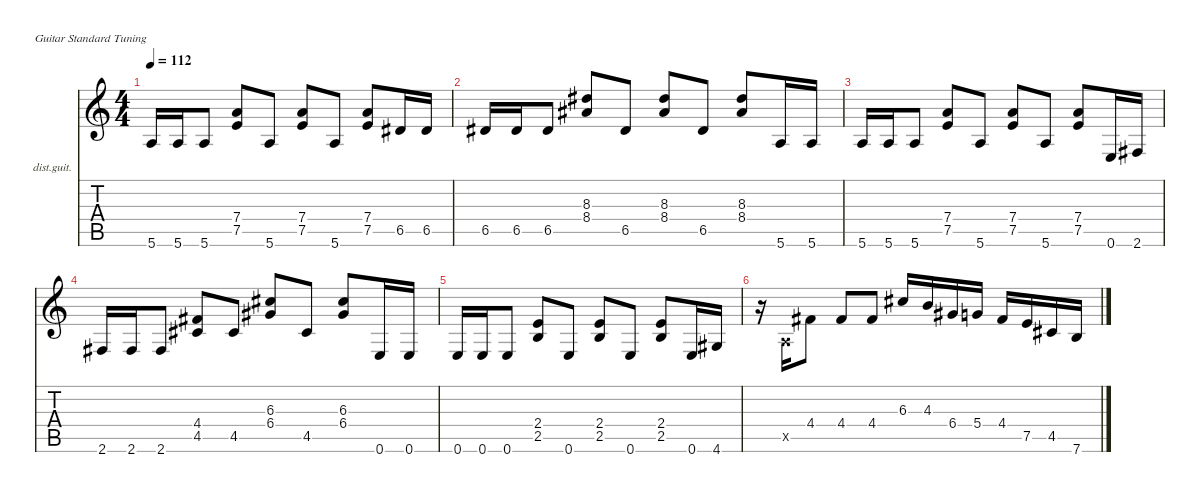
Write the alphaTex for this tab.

\defaultSystemsLayout 4
\hideDynamics
\bracketExtendMode nobrackets
\firstSystemTrackNameOrientation horizontal
\otherSystemsTrackNameOrientation horizontal
\track ("Gtr. 1" "dist.guit.") {instrument distortionguitar}
\staff {score tabs}
\tuning (E4 B3 G3 D3 A2 E2)
\ts (4 4)
\tempo 112
\clef g2
\ks c
5.6.16{dy f beam Up} 5.6.16{beam Up} 5.6.8{beam Up} (7.4 7.5).8{beam Up} 5.6.8{beam Up} (7.4 7.5).8{beam Up} 5.6.8{beam Up} (7.4 7.5).8{beam Up} 6.5{acc #}.16{beam Up} 6.5{acc #}.16{beam Up} |
6.5{acc #}.16{beam Up} 6.5{acc #}.16{beam Up} 6.5{acc #}.8{beam Up} (8.3{acc #} 8.4{acc #}).8{beam Up} 6.5{acc #}.8{beam Up} (8.3{acc #} 8.4{acc #}).8{beam Up} 6.5{acc #}.8{beam Up} (8.3{acc #} 8.4{acc #}).8{beam Up} 5.6.16{beam Up} 5.6.16{beam Up} |
5.6.16{beam Up} 5.6.16{beam Up} 5.6.8{beam Up} (7.4 7.5).8{beam Up} 5.6.8{beam Up} (7.4 7.5).8{beam Up} 5.6.8{beam Up} (7.4 7.5).8{beam Up} 0.6.16{beam Up} 2.6{acc #}.16{beam Up} |
2.6{acc #}.16{beam Up} 2.6{acc #}.16{beam Up} 2.6{acc #}.8{beam Up} (4.4{acc #} 4.5{acc #}).8{beam Up} 4.5{acc #}.8{beam Up} (6.3{acc #} 6.4{acc #}).8{beam Up} 4.5{acc #}.8{beam Up} (6.3{acc #} 6.4{acc #}).8{beam Up} 0.6.16{beam Up} 0.6.16{beam Up} |
0.6.16{beam Up} 0.6.16{beam Up} 0.6.8{beam Up} (2.4 2.5).8{beam Up} 0.6.8{beam Up} (2.4 2.5).8{beam Up} 0.6.8{beam Up} (2.4 2.5).8{beam Up} 0.6.16{beam Up} 4.6{acc #}.16{beam Up} |
r.16{beam Down} 0.5{x}.16{beam Up} 4.4{acc #}.8{beam Up} 4.4{acc #}.8{beam Up} 4.4{acc #}.8{beam Up} 6.3{acc #}.16{beam Up} 4.3.16{beam Up} 6.4{acc #}.16{beam Up} 5.4.16{beam Up} 4.4{acc #}.16{beam Up} 7.5.16{beam Up} 4.5{acc #}.16{beam Up} 7.6.16{beam Up}
